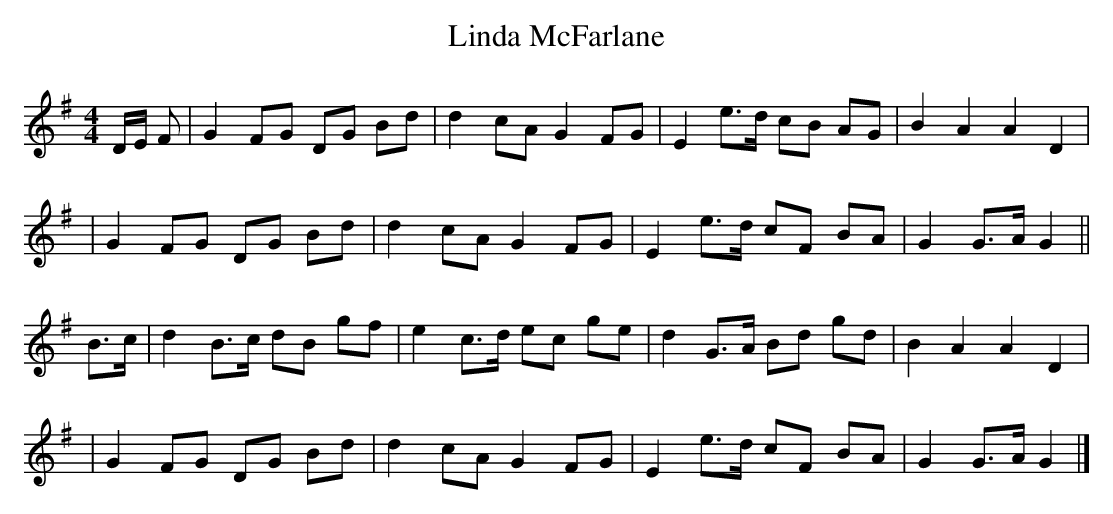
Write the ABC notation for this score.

X:1
T:Linda McFarlane
M:4/4
L:1/8
K:G
D/E/ F \
| G2 FG DG Bd | d2 cA G2 FG | E2 e>d cB AG | B2 A2 A2 D2 |
| G2 FG DG Bd | d2 cA G2 FG | E2 e>d cF BA | G2 G>A G2 ||
B>c \
| d2 B>c dB gf | e2 c>d ec ge | d2 G>A Bd gd | B2 A2 A2 D2 |
| G2 FG DG Bd | d2 cA G2 FG | E2 e>d cF BA | G2 G>A G2 |]
